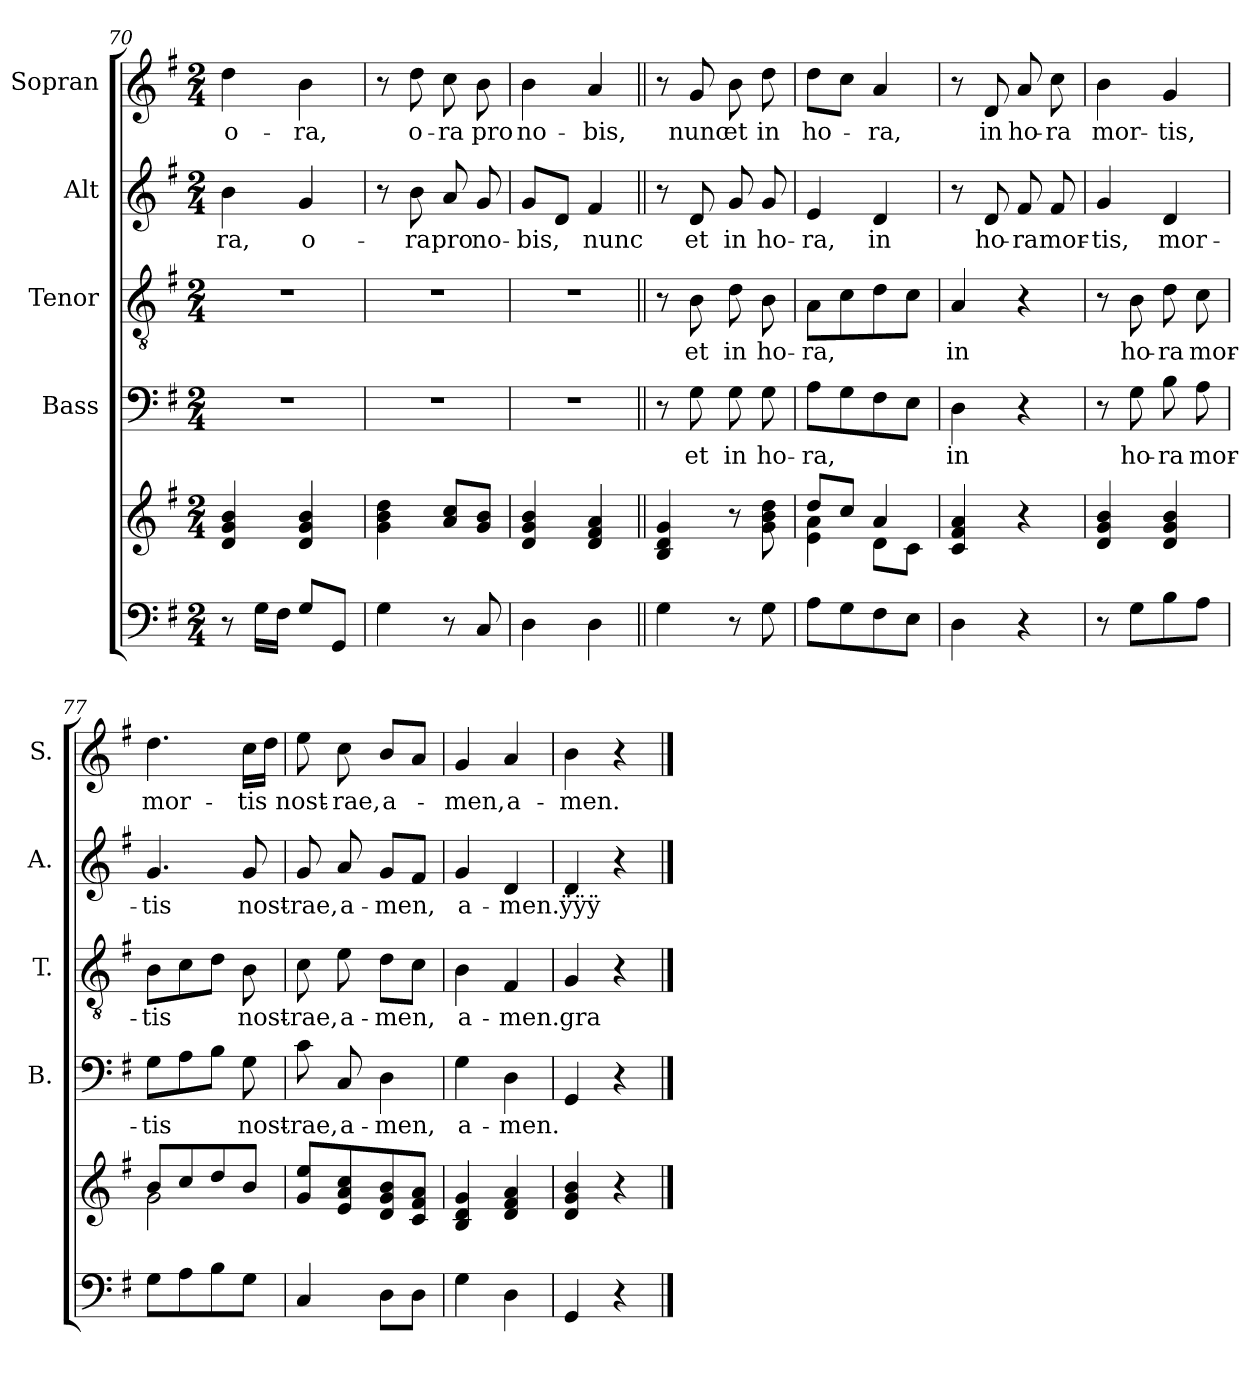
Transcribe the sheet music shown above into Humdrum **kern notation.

**kern	**kern	**kern	**text	**kern	**text	**kern	**text	**kern	**text
*part5	*part5	*part4	*part4	*part3	*part3	*part2	*part2	*part1	*part1
*staff6	*staff5	*staff4	*staff4	*staff3	*staff3	*staff2	*staff2	*staff1	*staff1
*	*	*I"Bass	*	*I"Tenor	*	*I"Alt	*	*I"Sopran	*
*	*	*I'B.	*	*I'T.	*	*I'A.	*	*I'S.	*
*clefF4	*clefG2	*clefF4	*	*clefGv2	*	*clefG2	*	*clefG2	*
*k[f#]	*k[f#]	*k[f#]	*	*k[f#]	*	*k[f#]	*	*k[f#]	*
*G:	*G:	*G:	*	*G:	*	*G:	*	*G:	*
*M2/4	*M2/4	*M2/4	*	*M2/4	*	*M2/4	*	*M2/4	*
=70	=70	=70	=70	=70	=70	=70	=70	=70	=70
!	!	!	!	!	!	!	!LO:LY:b	!	!LO:LY:b
8r	4d/ 4g/ 4b/	2r	.	2r	.	4b\	-ra,	4dd\	o-
16G\LL	.	.	.	.	.	.	.	.	.
16F#\JJ	.	.	.	.	.	.	.	.	.
!	!	!	!	!	!	!	!LO:LY:b	!	!LO:LY:b
8G/L	4d/ 4g/ 4b/	.	.	.	.	4g/	o-	4b\	-ra,
8GG/J	.	.	.	.	.	.	.	.	.
=71	=71	=71	=71	=71	=71	=71	=71	=71	=71
4G\	4g\ 4b\ 4dd\	2r	.	2r	.	8r	.	8r	.
!	!	!	!	!	!	!	!LO:LY:b	!	!LO:LY:b
.	.	.	.	.	.	8b\	-ra	8dd\	o-
!	!	!	!	!	!	!	!LO:LY:b	!	!LO:LY:b
8r	8a/ 8cc/L	.	.	.	.	8a/	pro	8cc\	-ra
!	!	!	!	!	!	!	!LO:LY:b	!	!LO:LY:b
8C/	8g/ 8b/J	.	.	.	.	8g/	no-	8b\	pro
=72	=72	=72	=72	=72	=72	=72	=72	=72	=72
!	!	!	!	!	!	!	!LO:LY:b	!	!LO:LY:b
4D\	4d/ 4g/ 4b/	2r	.	2r	.	8g/L	-bis,	4b\	no-
.	.	.	.	.	.	8d/J	.	.	.
!	!	!	!	!	!	!	!LO:LY:b	!	!LO:LY:b
4D\	4d/ 4f#/ 4a/	.	.	.	.	4f#/	nunc	4a/	-bis,
!!LO:LB:g=z
=73||	=73||	=73||	=73||	=73||	=73||	=73||	=73||	=73||	=73||
4G\	4B/ 4d/ 4g/	8r	.	8r	.	8r	.	8r	.
!	!	!	!LO:LY:b	!	!LO:LY:b	!	!LO:LY:b	!	!LO:LY:b
.	.	8G\	et	8B\	et	8d/	et	8g/	nunc
!	!	!	!LO:LY:b	!	!LO:LY:b	!	!LO:LY:b	!	!LO:LY:b
8r	8r	8G\	in	8d\	in	8g/	in	8b\	et
!	!	!	!LO:LY:b	!	!LO:LY:b	!	!LO:LY:b	!	!LO:LY:b
8G\	8g\ 8b\ 8dd\	8G\	ho-	8B\	ho-	8g/	ho-	8dd\	in
=74	=74	=74	=74	=74	=74	=74	=74	=74	=74
*	*^	*	*	*	*	*	*	*	*
!	!	!	!	!LO:LY:b	!	!LO:LY:b	!	!LO:LY:b	!	!LO:LY:b
8A\L	8dd/L	4e\ 4a\	8A\L	-ra,	8A\L	-ra,	4e/	-ra,	8dd\L	ho-
8G\	8cc/J	.	8G\	.	8c\	.	.	.	8cc\J	.
!	!	!	!	!	!	!	!	!LO:LY:b	!	!LO:LY:b
8F#\	4a/	8d\L	8F#\	.	8d\	.	4d/	in	4a/	-ra,
8E\J	.	8c\J	8E\J	.	8c\J	.	.	.	.	.
=75	=75	=75	=75	=75	=75	=75	=75	=75	=75	=75
!	!	!	!	!LO:LY:b	!	!LO:LY:b	!	!	!	!
*	*v	*v	*	*	*	*	*	*	*	*
4D\	4c/ 4f#/ 4a/	4D\	in	4A/	in	8r	.	8r	.
!	!	!	!	!	!	!	!LO:LY:b	!	!LO:LY:b
.	.	.	.	.	.	8d/	ho-	8d/	in
!	!	!	!	!	!	!	!LO:LY:b	!	!LO:LY:b
4r	4r	4r	.	4r	.	8f#/	-ra	8a/	ho-
!	!	!	!	!	!	!	!LO:LY:b	!	!LO:LY:b
.	.	.	.	.	.	8f#/	mor-	8cc\	-ra
=76	=76	=76	=76	=76	=76	=76	=76	=76	=76
!	!	!	!	!	!	!	!LO:LY:b	!	!LO:LY:b
8r	4d/ 4g/ 4b/	8r	.	8r	.	4g/	-tis,	4b\	mor-
!	!	!	!LO:LY:b	!	!LO:LY:b	!	!	!	!
8G\L	.	8G\	ho-	8B\	ho-	.	.	.	.
!	!	!	!LO:LY:b	!	!LO:LY:b	!	!LO:LY:b	!	!LO:LY:b
8B\	4d/ 4g/ 4b/	8B\	-ra	8d\	-ra	4d/	mor-	4g/	-tis,
!	!	!	!LO:LY:b	!	!LO:LY:b	!	!	!	!
8A\J	.	8A\	mor-	8c\	mor-	.	.	.	.
=77	=77	=77	=77	=77	=77	=77	=77	=77	=77
*	*^	*	*	*	*	*	*	*	*
!	!	!	!	!LO:LY:b	!	!LO:LY:b	!	!LO:LY:b	!	!LO:LY:b
8G\L	8b/L	2g\	8G\L	-tis	8B\L	-tis	4.g/	-tis	4.dd\	mor-
8A\	8cc/	.	8A\	.	8c\	.	.	.	.	.
8B\	8dd/	.	8B\J	.	8d\J	.	.	.	.	.
!	!	!	!	!LO:LY:b	!	!LO:LY:b	!	!LO:LY:b	!	!LO:LY:b
8G\J	8b/J	.	8G\	nost-	8B\	nost-	8g/	nost-	16cc\LL	-tis
.	.	.	.	.	.	.	.	.	16dd\JJ	.
*	*v	*v	*	*	*	*	*	*	*	*
=78	=78	=78	=78	=78	=78	=78	=78	=78	=78
!	!	!	!LO:LY:b	!	!LO:LY:b	!	!LO:LY:b	!	!LO:LY:b
4C/	8g/ 8ee/L	8c\	-rae,	8c\	-rae,	8g/	-rae,	8ee\	nost-
!	!	!	!LO:LY:b	!	!LO:LY:b	!	!LO:LY:b	!	!LO:LY:b
.	8e/ 8a/ 8cc/	8C/	a-	8e\	a-	8a/	a-	8cc\	-rae,
!	!	!	!LO:LY:b	!	!LO:LY:b	!	!LO:LY:b	!	!LO:LY:b
8D\L	8d/ 8g/ 8b/	4D\	-men,	8d\L	-men,	8g/L	-men,	8b/L	a-
8D\J	8c/ 8f#/ 8a/J	.	.	8c\J	.	8f#/J	.	8a/J	.
=79	=79	=79	=79	=79	=79	=79	=79	=79	=79
!	!	!	!LO:LY:b	!	!LO:LY:b	!	!LO:LY:b	!	!LO:LY:b
4G\	4B/ 4d/ 4g/	4G\	a-	4B\	a-	4g/	a-	4g/	-men,
!	!	!	!LO:LY:b	!	!LO:LY:b	!	!LO:LY:b	!	!LO:LY:b
4D\	4d/ 4f#/ 4a/	4D\	-men.	4F#/	-men.	4d/	-men.	4a/	a-
=80	=80	=80	=80	=80	=80	=80	=80	=80	=80
!	!	!	!	!	!LO:LY:b	!	!LO:LY:b	!	!LO:LY:b
4GG/	4d/ 4g/ 4b/	4GG/	.	4G/	gra-	4d/	ÿÿÿ	4b\	-men.
4r	4r	4r	.	4r	.	4r	.	4r	.
==	==	==	==	==	==	==	==	==	==
*-	*-	*-	*-	*-	*-	*-	*-	*-	*-
